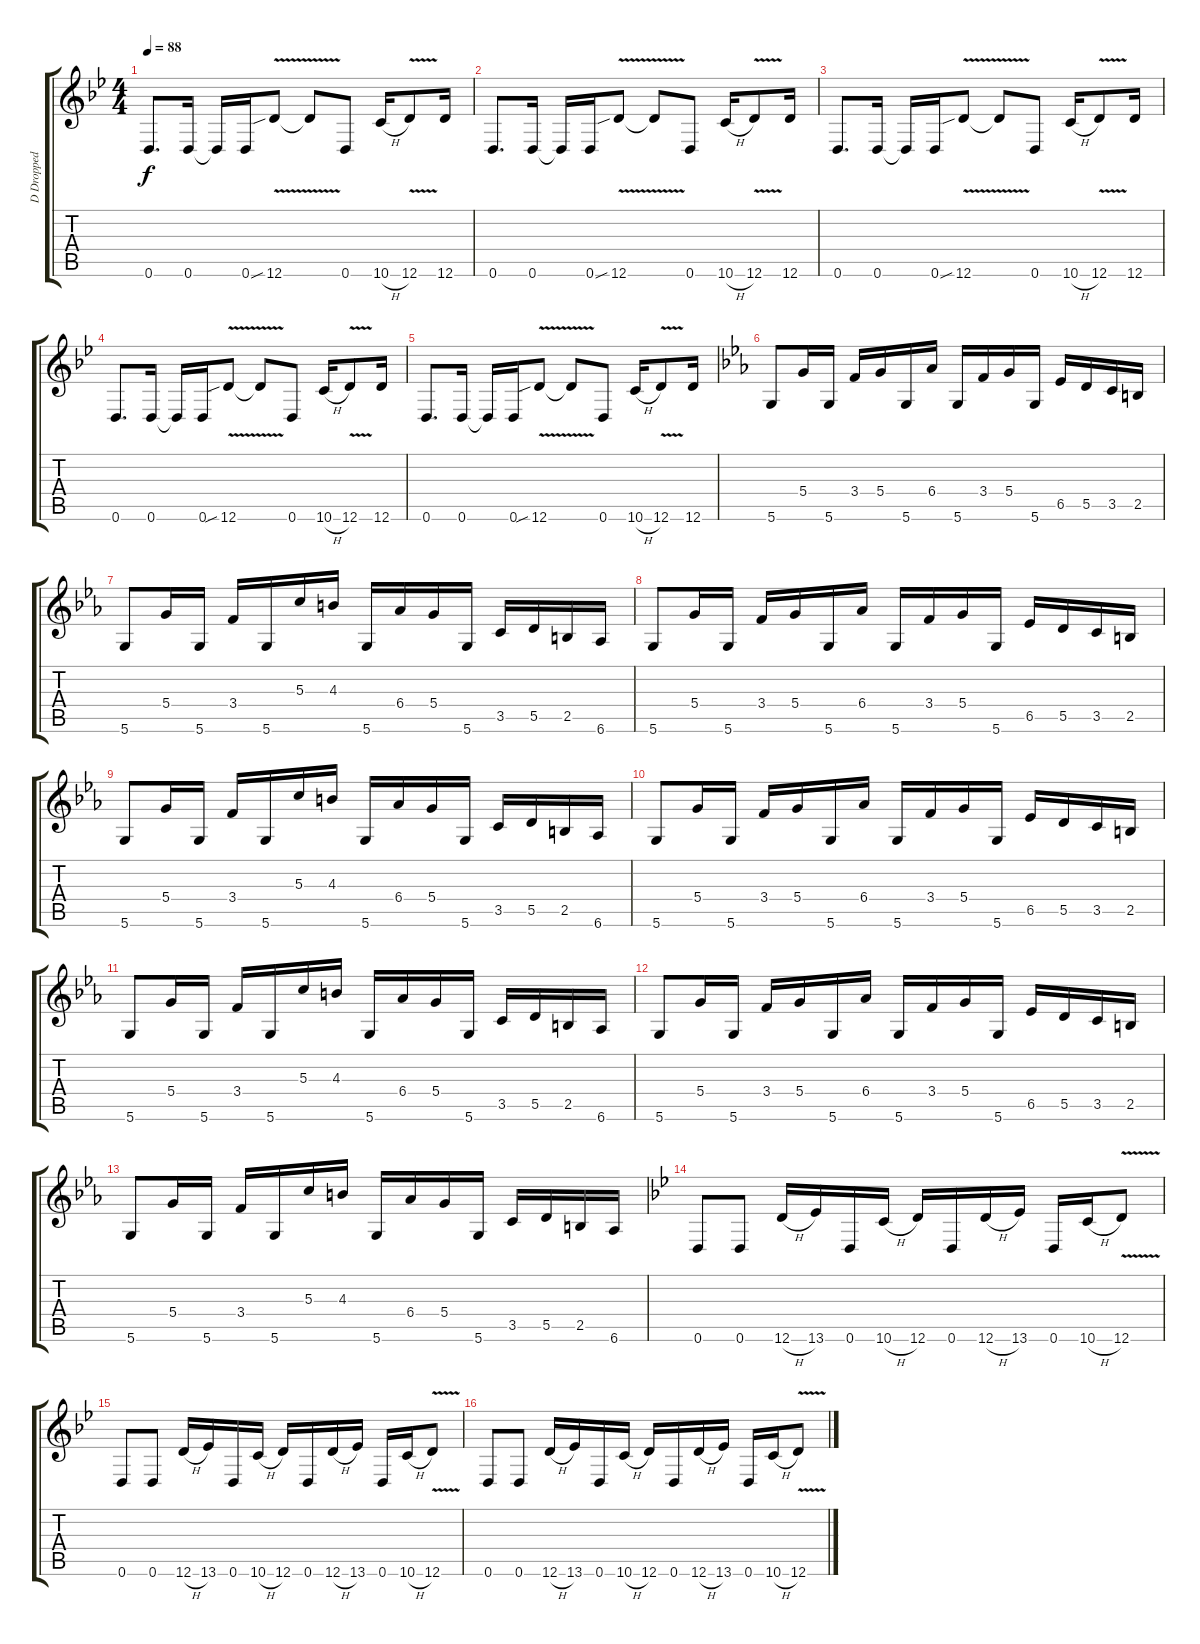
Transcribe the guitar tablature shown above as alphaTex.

\track ("D Dropped Guitar - John Petrucci" "D Dropped ") {instrument acousticguitarsteel}
\staff {score tabs}
\tuning (E4 B3 G3 D3 A2 D2) {hide}
\ts (4 4)
\tempo 88
\clef g2
\ks bb
0.6.8{d dy f} 0.6.16 0.6{t}.16 0.6.16 12.6{v sib}.8 12.6{t}.8 0.6.8 10.6{h}.16 12.6{v}.8 12.6.16 |
0.6.8{d} 0.6.16 0.6{t}.16 0.6.16 12.6{v sib}.8 12.6{t}.8 0.6.8 10.6{h}.16 12.6{v}.8 12.6.16 |
0.6.8{d} 0.6.16 0.6{t}.16 0.6.16 12.6{v sib}.8 12.6{t}.8 0.6.8 10.6{h}.16 12.6{v}.8 12.6.16 |
0.6.8{d} 0.6.16 0.6{t}.16 0.6.16 12.6{v sib}.8 12.6{t}.8 0.6.8 10.6{h}.16 12.6{v}.8 12.6.16 |
0.6.8{d} 0.6.16 0.6{t}.16 0.6.16 12.6{v sib}.8 12.6{t}.8 0.6.8 10.6{h}.16 12.6{v}.8 12.6.16 |
\ks eb
5.6.8 5.4.16 5.6.16 3.4.16 5.4.16 5.6.16 6.4.16 5.6.16 3.4.16 5.4.16 5.6.16 6.5.16 5.5.16 3.5.16 2.5.16 |
5.6.8 5.4.16 5.6.16 3.4.16 5.6.16 5.3.16 4.3.16 5.6.16 6.4.16 5.4.16 5.6.16 3.5.16 5.5.16 2.5.16 6.6.16 |
5.6.8 5.4.16 5.6.16 3.4.16 5.4.16 5.6.16 6.4.16 5.6.16 3.4.16 5.4.16 5.6.16 6.5.16 5.5.16 3.5.16 2.5.16 |
5.6.8 5.4.16 5.6.16 3.4.16 5.6.16 5.3.16 4.3.16 5.6.16 6.4.16 5.4.16 5.6.16 3.5.16 5.5.16 2.5.16 6.6.16 |
5.6.8 5.4.16 5.6.16 3.4.16 5.4.16 5.6.16 6.4.16 5.6.16 3.4.16 5.4.16 5.6.16 6.5.16 5.5.16 3.5.16 2.5.16 |
5.6.8 5.4.16 5.6.16 3.4.16 5.6.16 5.3.16 4.3.16 5.6.16 6.4.16 5.4.16 5.6.16 3.5.16 5.5.16 2.5.16 6.6.16 |
5.6.8 5.4.16 5.6.16 3.4.16 5.4.16 5.6.16 6.4.16 5.6.16 3.4.16 5.4.16 5.6.16 6.5.16 5.5.16 3.5.16 2.5.16 |
5.6.8 5.4.16 5.6.16 3.4.16 5.6.16 5.3.16 4.3.16 5.6.16 6.4.16 5.4.16 5.6.16 3.5.16 5.5.16 2.5.16 6.6.16 |
\ks bb
0.6.8 0.6.8 12.6{h}.16 13.6.16 0.6.16 10.6{h}.16 12.6.16 0.6.16 12.6{h}.16 13.6.16 0.6.16 10.6{h}.16 12.6{v}.8 |
0.6.8 0.6.8 12.6{h}.16 13.6.16 0.6.16 10.6{h}.16 12.6.16 0.6.16 12.6{h}.16 13.6.16 0.6.16 10.6{h}.16 12.6{v}.8 |
0.6.8 0.6.8 12.6{h}.16 13.6.16 0.6.16 10.6{h}.16 12.6.16 0.6.16 12.6{h}.16 13.6.16 0.6.16 10.6{h}.16 12.6{v}.8
